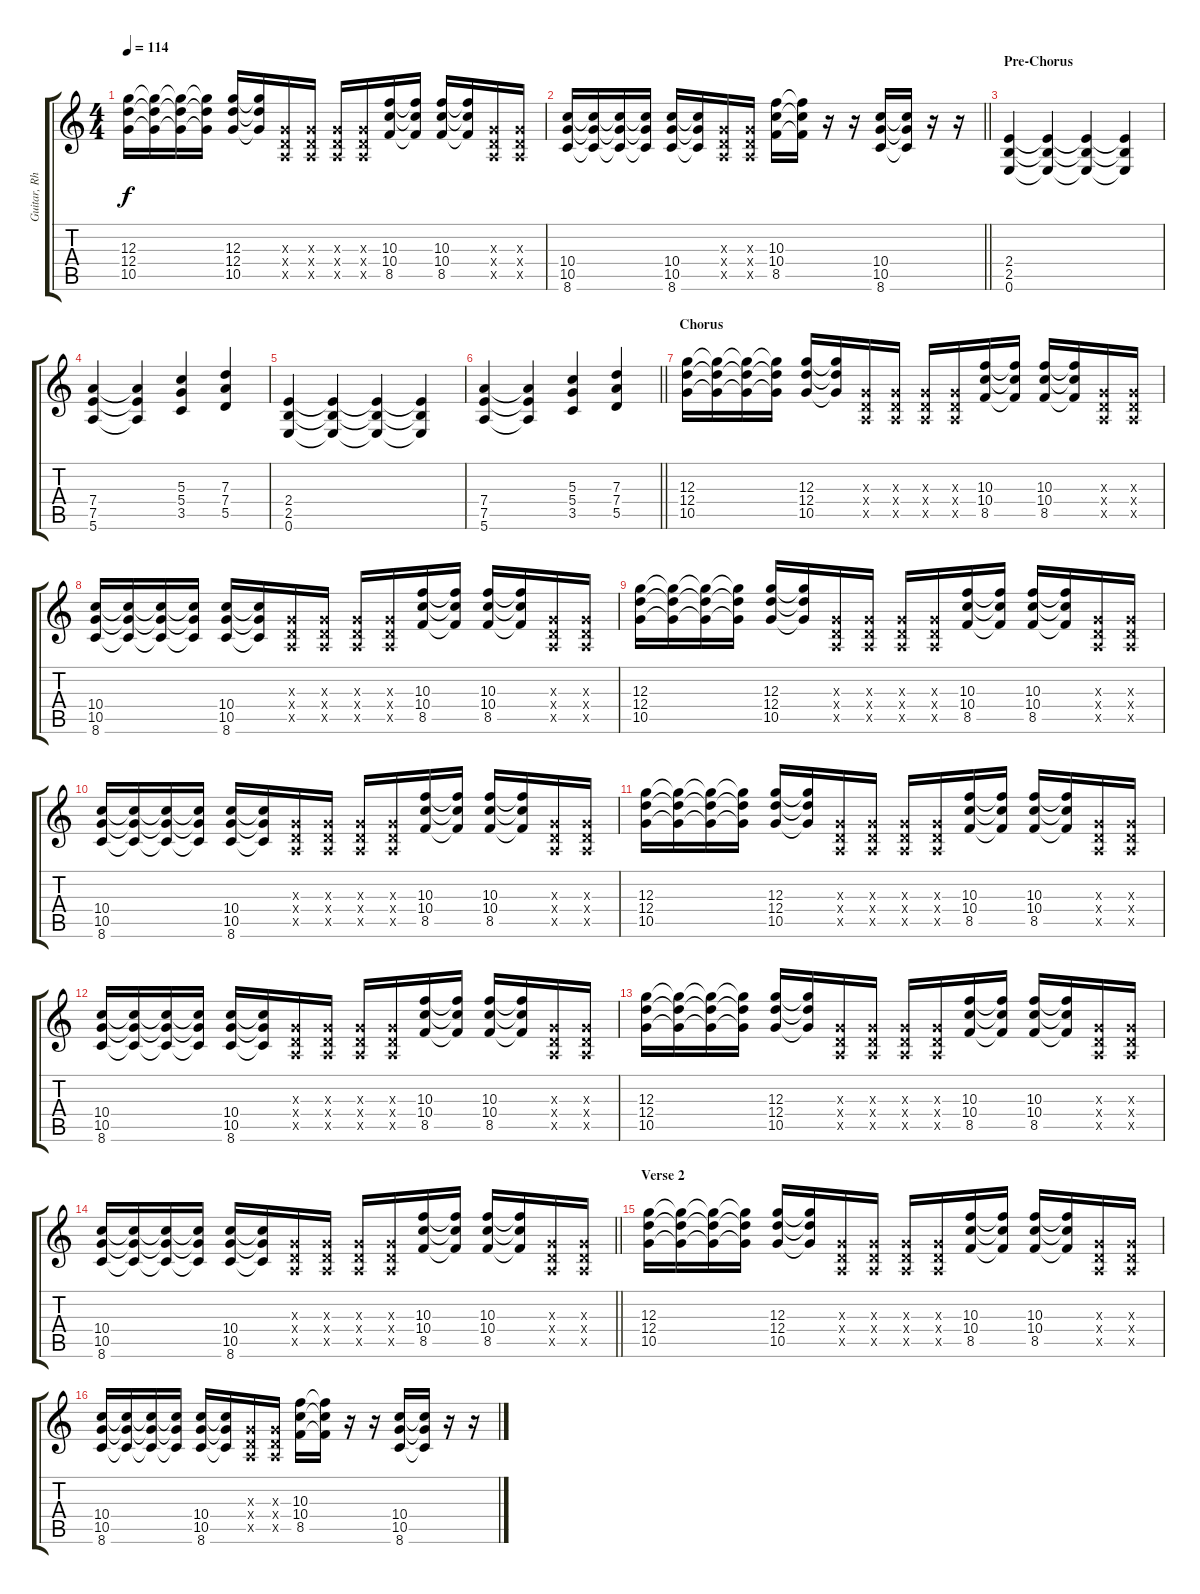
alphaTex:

\track ("Guitar, Rhythm" "Guitar, Rh") {instrument overdrivenguitar}
\staff {score tabs}
\tuning (E4 B3 G3 D3 A2 E2) {hide}
\ts (4 4)
\tempo 114
\clef g2
\ks c
(12.3 12.4 10.5).16{dy f} (12.3{t} 12.4{t} 10.5{t}).16 (12.3{t} 12.4{t} 10.5{t}).16 (12.3{t} 12.4{t} 10.5{t}).16 (12.3 12.4 10.5).16 (12.3{t} 12.4{t} 10.5{t}).16 (0.3{x} 0.4{x} 0.5{x}).16 (0.3{x} 0.4{x} 0.5{x}).16 (0.3{x} 0.4{x} 0.5{x}).16 (0.3{x} 0.4{x} 0.5{x}).16 (10.3 10.4 8.5).16 (10.3{t} 10.4{t} 8.5{t}).16 (10.3 10.4 8.5).16 (10.3{t} 10.4{t} 8.5{t}).16 (0.3{x} 0.4{x} 0.5{x}).16 (0.3{x} 0.4{x} 0.5{x}).16 |
\barLineRight lightlight
(10.4 10.5 8.6).16 (10.4{t} 10.5{t} 8.6{t}).16 (10.4{t} 10.5{t} 8.6{t}).16 (10.4{t} 10.5{t} 8.6{t}).16 (10.4 10.5 8.6).16 (10.4{t} 10.5{t} 8.6{t}).16 (0.3{x} 0.4{x} 0.5{x}).16 (0.3{x} 0.4{x} 0.5{x}).16 (10.3 10.4 8.5).16 (10.3{t} 10.4{t} 8.5{t}).16 r.16 r.16 (10.4 10.5 8.6).16 (10.4{t} 10.5{t} 8.6{t}).16 r.16 r.16 |
\section ("" "Pre-Chorus")
(2.4 2.5 0.6).4 (2.4{t} 2.5{t} 0.6{t}).4 (2.4{t} 2.5{t} 0.6{t}).4 (2.4{t} 2.5{t} 0.6{t}).4 |
(7.4 7.5 5.6).4 (7.4{t} 7.5{t} 5.6{t}).4 (5.3 5.4 3.5).4 (7.3 7.4 5.5).4 |
(2.4 2.5 0.6).4 (2.4{t} 2.5{t} 0.6{t}).4 (2.4{t} 2.5{t} 0.6{t}).4 (2.4{t} 2.5{t} 0.6{t}).4 |
\barLineRight lightlight
(7.4 7.5 5.6).4 (7.4{t} 7.5{t} 5.6{t}).4 (5.3 5.4 3.5).4 (7.3 7.4 5.5).4 |
\section ("" "Chorus")
(12.3 12.4 10.5).16 (12.3{t} 12.4{t} 10.5{t}).16 (12.3{t} 12.4{t} 10.5{t}).16 (12.3{t} 12.4{t} 10.5{t}).16 (12.3 12.4 10.5).16 (12.3{t} 12.4{t} 10.5{t}).16 (0.3{x} 0.4{x} 0.5{x}).16 (0.3{x} 0.4{x} 0.5{x}).16 (0.3{x} 0.4{x} 0.5{x}).16 (0.3{x} 0.4{x} 0.5{x}).16 (10.3 10.4 8.5).16 (10.3{t} 10.4{t} 8.5{t}).16 (10.3 10.4 8.5).16 (10.3{t} 10.4{t} 8.5{t}).16 (0.3{x} 0.4{x} 0.5{x}).16 (0.3{x} 0.4{x} 0.5{x}).16 |
(10.4 10.5 8.6).16 (10.4{t} 10.5{t} 8.6{t}).16 (10.4{t} 10.5{t} 8.6{t}).16 (10.4{t} 10.5{t} 8.6{t}).16 (10.4 10.5 8.6).16 (10.4{t} 10.5{t} 8.6{t}).16 (0.3{x} 0.4{x} 0.5{x}).16 (0.3{x} 0.4{x} 0.5{x}).16 (0.3{x} 0.4{x} 0.5{x}).16 (0.3{x} 0.4{x} 0.5{x}).16 (10.3 10.4 8.5).16 (10.3{t} 10.4{t} 8.5{t}).16 (10.3 10.4 8.5).16 (10.3{t} 10.4{t} 8.5{t}).16 (0.3{x} 0.4{x} 0.5{x}).16 (0.3{x} 0.4{x} 0.5{x}).16 |
(12.3 12.4 10.5).16 (12.3{t} 12.4{t} 10.5{t}).16 (12.3{t} 12.4{t} 10.5{t}).16 (12.3{t} 12.4{t} 10.5{t}).16 (12.3 12.4 10.5).16 (12.3{t} 12.4{t} 10.5{t}).16 (0.3{x} 0.4{x} 0.5{x}).16 (0.3{x} 0.4{x} 0.5{x}).16 (0.3{x} 0.4{x} 0.5{x}).16 (0.3{x} 0.4{x} 0.5{x}).16 (10.3 10.4 8.5).16 (10.3{t} 10.4{t} 8.5{t}).16 (10.3 10.4 8.5).16 (10.3{t} 10.4{t} 8.5{t}).16 (0.3{x} 0.4{x} 0.5{x}).16 (0.3{x} 0.4{x} 0.5{x}).16 |
(10.4 10.5 8.6).16 (10.4{t} 10.5{t} 8.6{t}).16 (10.4{t} 10.5{t} 8.6{t}).16 (10.4{t} 10.5{t} 8.6{t}).16 (10.4 10.5 8.6).16 (10.4{t} 10.5{t} 8.6{t}).16 (0.3{x} 0.4{x} 0.5{x}).16 (0.3{x} 0.4{x} 0.5{x}).16 (0.3{x} 0.4{x} 0.5{x}).16 (0.3{x} 0.4{x} 0.5{x}).16 (10.3 10.4 8.5).16 (10.3{t} 10.4{t} 8.5{t}).16 (10.3 10.4 8.5).16 (10.3{t} 10.4{t} 8.5{t}).16 (0.3{x} 0.4{x} 0.5{x}).16 (0.3{x} 0.4{x} 0.5{x}).16 |
(12.3 12.4 10.5).16 (12.3{t} 12.4{t} 10.5{t}).16 (12.3{t} 12.4{t} 10.5{t}).16 (12.3{t} 12.4{t} 10.5{t}).16 (12.3 12.4 10.5).16 (12.3{t} 12.4{t} 10.5{t}).16 (0.3{x} 0.4{x} 0.5{x}).16 (0.3{x} 0.4{x} 0.5{x}).16 (0.3{x} 0.4{x} 0.5{x}).16 (0.3{x} 0.4{x} 0.5{x}).16 (10.3 10.4 8.5).16 (10.3{t} 10.4{t} 8.5{t}).16 (10.3 10.4 8.5).16 (10.3{t} 10.4{t} 8.5{t}).16 (0.3{x} 0.4{x} 0.5{x}).16 (0.3{x} 0.4{x} 0.5{x}).16 |
(10.4 10.5 8.6).16 (10.4{t} 10.5{t} 8.6{t}).16 (10.4{t} 10.5{t} 8.6{t}).16 (10.4{t} 10.5{t} 8.6{t}).16 (10.4 10.5 8.6).16 (10.4{t} 10.5{t} 8.6{t}).16 (0.3{x} 0.4{x} 0.5{x}).16 (0.3{x} 0.4{x} 0.5{x}).16 (0.3{x} 0.4{x} 0.5{x}).16 (0.3{x} 0.4{x} 0.5{x}).16 (10.3 10.4 8.5).16 (10.3{t} 10.4{t} 8.5{t}).16 (10.3 10.4 8.5).16 (10.3{t} 10.4{t} 8.5{t}).16 (0.3{x} 0.4{x} 0.5{x}).16 (0.3{x} 0.4{x} 0.5{x}).16 |
(12.3 12.4 10.5).16 (12.3{t} 12.4{t} 10.5{t}).16 (12.3{t} 12.4{t} 10.5{t}).16 (12.3{t} 12.4{t} 10.5{t}).16 (12.3 12.4 10.5).16 (12.3{t} 12.4{t} 10.5{t}).16 (0.3{x} 0.4{x} 0.5{x}).16 (0.3{x} 0.4{x} 0.5{x}).16 (0.3{x} 0.4{x} 0.5{x}).16 (0.3{x} 0.4{x} 0.5{x}).16 (10.3 10.4 8.5).16 (10.3{t} 10.4{t} 8.5{t}).16 (10.3 10.4 8.5).16 (10.3{t} 10.4{t} 8.5{t}).16 (0.3{x} 0.4{x} 0.5{x}).16 (0.3{x} 0.4{x} 0.5{x}).16 |
\barLineRight lightlight
(10.4 10.5 8.6).16 (10.4{t} 10.5{t} 8.6{t}).16 (10.4{t} 10.5{t} 8.6{t}).16 (10.4{t} 10.5{t} 8.6{t}).16 (10.4 10.5 8.6).16 (10.4{t} 10.5{t} 8.6{t}).16 (0.3{x} 0.4{x} 0.5{x}).16 (0.3{x} 0.4{x} 0.5{x}).16 (0.3{x} 0.4{x} 0.5{x}).16 (0.3{x} 0.4{x} 0.5{x}).16 (10.3 10.4 8.5).16 (10.3{t} 10.4{t} 8.5{t}).16 (10.3 10.4 8.5).16 (10.3{t} 10.4{t} 8.5{t}).16 (0.3{x} 0.4{x} 0.5{x}).16 (0.3{x} 0.4{x} 0.5{x}).16 |
\section ("" "Verse 2")
(12.3 12.4 10.5).16 (12.3{t} 12.4{t} 10.5{t}).16 (12.3{t} 12.4{t} 10.5{t}).16 (12.3{t} 12.4{t} 10.5{t}).16 (12.3 12.4 10.5).16 (12.3{t} 12.4{t} 10.5{t}).16 (0.3{x} 0.4{x} 0.5{x}).16 (0.3{x} 0.4{x} 0.5{x}).16 (0.3{x} 0.4{x} 0.5{x}).16 (0.3{x} 0.4{x} 0.5{x}).16 (10.3 10.4 8.5).16 (10.3{t} 10.4{t} 8.5{t}).16 (10.3 10.4 8.5).16 (10.3{t} 10.4{t} 8.5{t}).16 (0.3{x} 0.4{x} 0.5{x}).16 (0.3{x} 0.4{x} 0.5{x}).16 |
(10.4 10.5 8.6).16 (10.4{t} 10.5{t} 8.6{t}).16 (10.4{t} 10.5{t} 8.6{t}).16 (10.4{t} 10.5{t} 8.6{t}).16 (10.4 10.5 8.6).16 (10.4{t} 10.5{t} 8.6{t}).16 (0.3{x} 0.4{x} 0.5{x}).16 (0.3{x} 0.4{x} 0.5{x}).16 (10.3 10.4 8.5).16 (10.3{t} 10.4{t} 8.5{t}).16 r.16 r.16 (10.4 10.5 8.6).16 (10.4{t} 10.5{t} 8.6{t}).16 r.16 r.16
